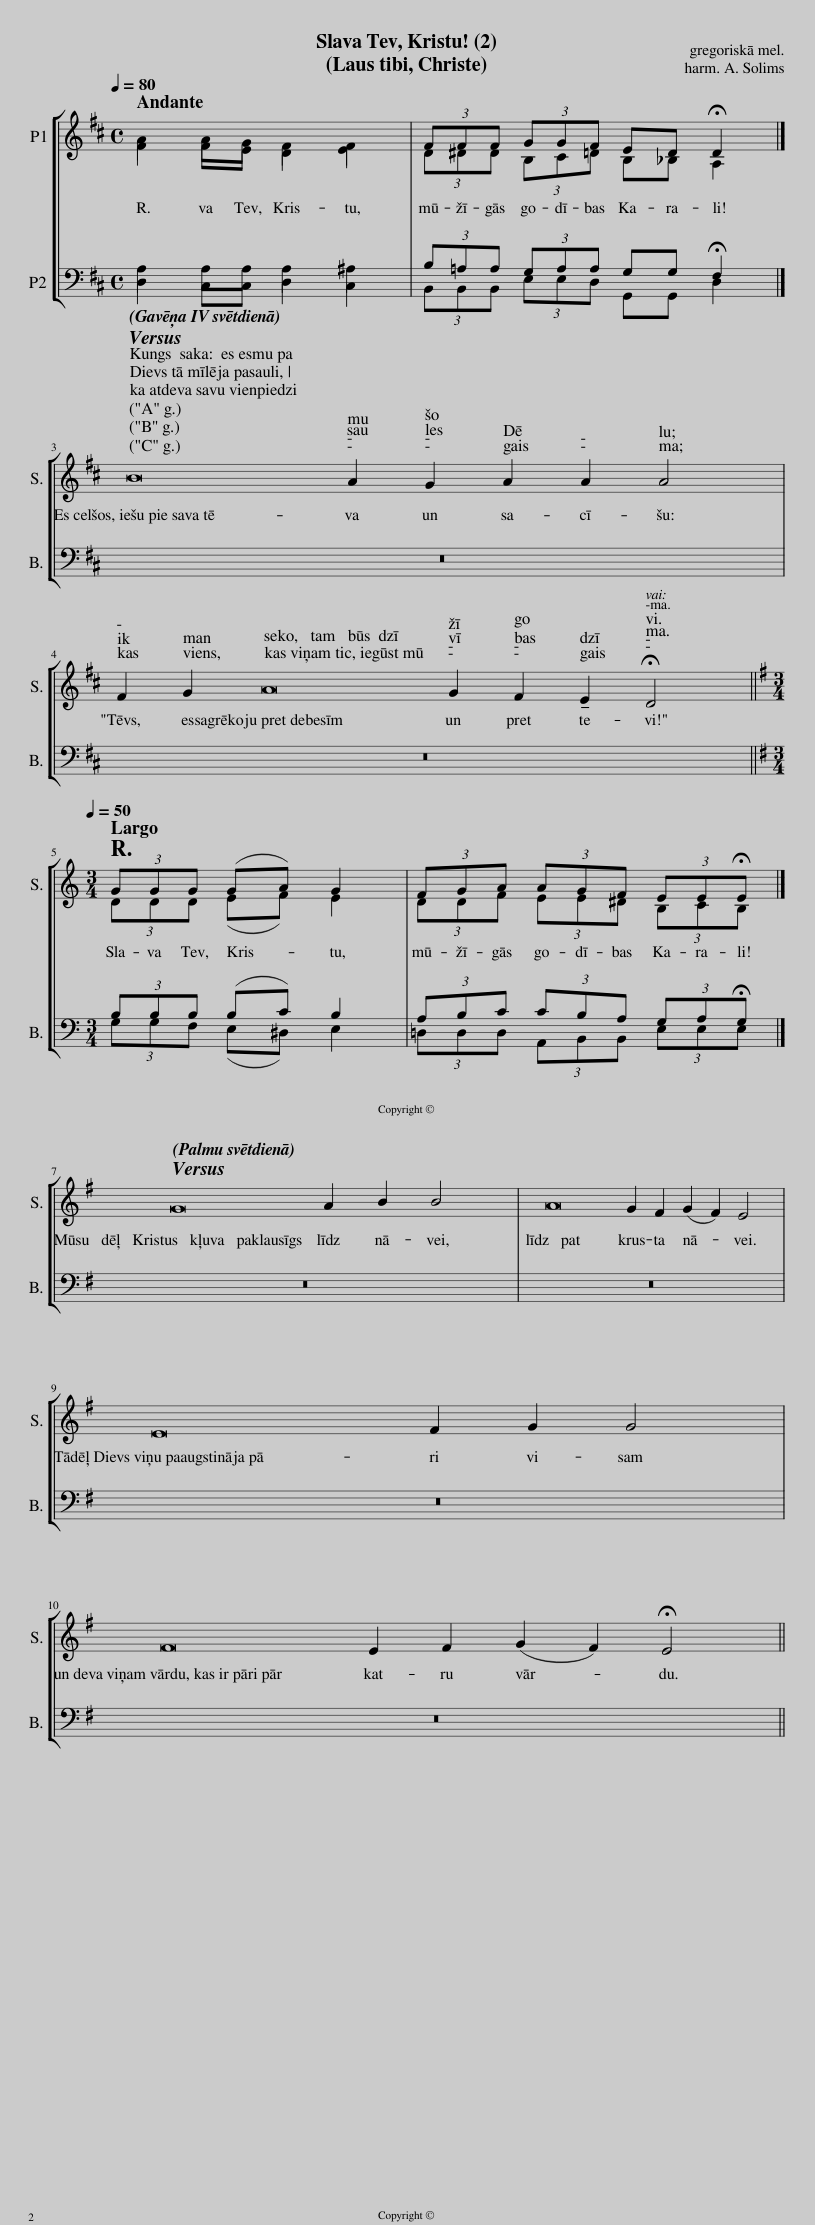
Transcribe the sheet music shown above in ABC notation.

X:1
%%score [ ( 1 2 ) ( 3 4 ) ]
L:1/8
Q:1/4=80
M:4/4
I:linebreak $
K:D
V:1 treble
V:2 treble
V:3 bass
V:4 bass
V:1
 A2 AG F2 F2 | (3FFF (3GGF ED !fermata!D2 |]$ B16 A2 G2 A2 A2 A4 |$ F2 G2 A16 G2 F2 !tenuto!E2 !fermata!D4 ||$[K:G][M:3/4][Q:1/4=50] (3GGG (GA) G2 | %5
 (3FGA (3AGF (3EE!fermata!E |]$ G16 A2 B2 B4 | A16 G2 F2 (G2 F2) E4 |$ E16 F2 G2 G4 |$ F16 E2 F2 (G2 F2) !fermata!E4 || %10
V:2
 F2 FE D2 E2 | (3D^DD (3B,C=D B,_B, A,2 |]$ x28 |$ x30 ||$[K:G][M:3/4] (3DDD (EF) E2 | %5
 (3DDF (3EE^D (3B,CB, |]$ x24 | x28 |$ x24 |$ x28 || %10
V:3
 A,2 A,A, A,2 ^A,2 | (3B,=A,A, (3G,A,A, G,G, F,2 |]$ z28 |$ z30 ||$[K:G][M:3/4] (3B,B,B, (B,C) B,2 | %5
 (3A,B,C (3CB,A, (3G,A,G, |]$ z24 | z28 |$ z24 |$ z28 || %10
V:4
 D,2 C,C, D,2 C,2 | (3B,,B,,B,, (3E,E,D, G,,G,, !fermata!D,2 |]$ x28 |$ x30 ||$[K:G][M:3/4] (3G,G,F, (E,^D,) E,2 | %5
 (3=D,D,D, (3A,,B,,B,, (3E,E,!fermata!E, |]$ x24 | x28 |$ x24 |$ x28 || %10
